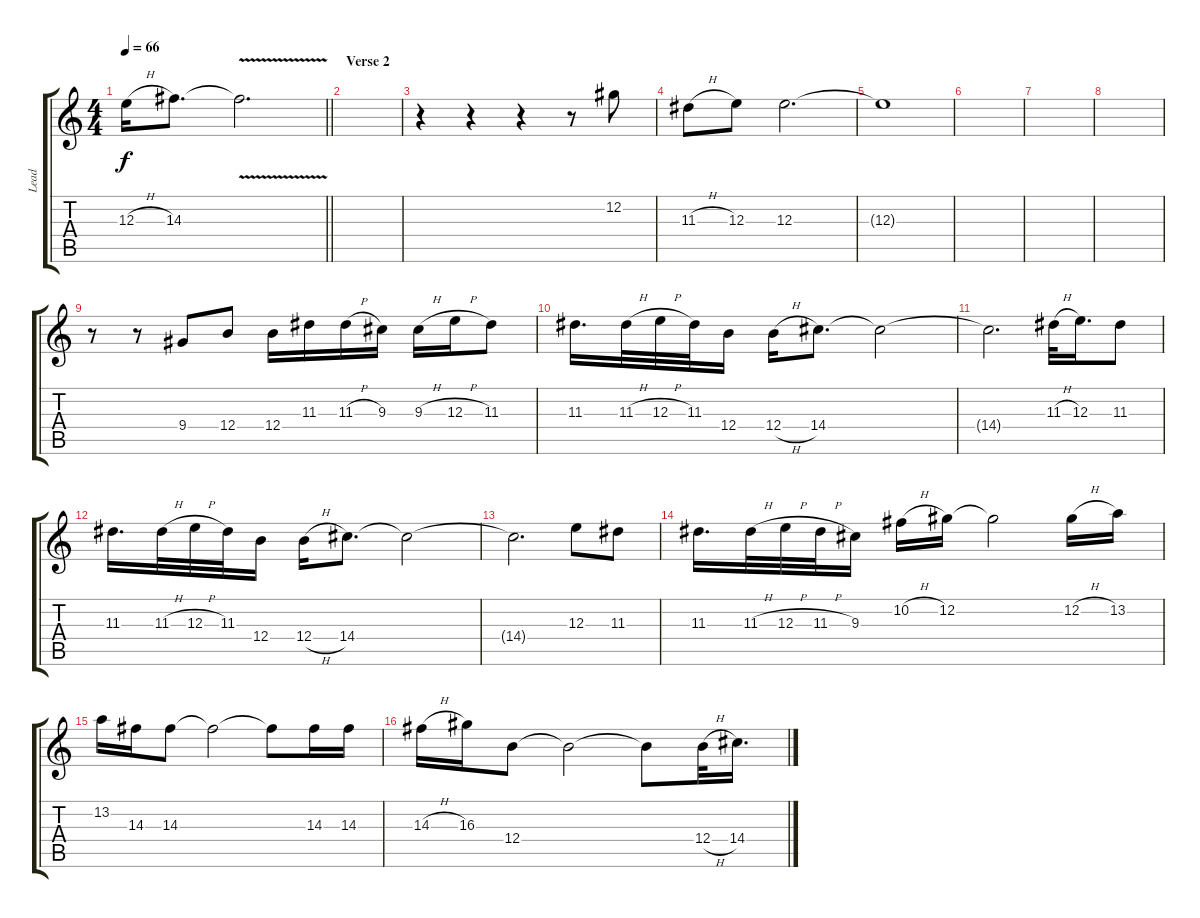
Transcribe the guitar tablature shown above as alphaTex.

\track ("Lead" "Lead") {instrument overdrivenguitar}
\staff {score tabs}
\tuning (Db4 Ab3 E3 B2 Gb2 Db2) {hide}
\ts (4 4)
\tempo 66
\clef g2
\barLineRight lightlight
\ks c
12.3{h}.16{dy f} 14.3.8{d} 14.3{v t}.2{d} |
\section ("" "Verse 2")
|
r.4 r.4 r.4 r.8 12.2.8 |
11.3{h}.8 12.3.8 12.3.2{d} |
12.3{t}.1 |
|
|
|
r.8 r.8 9.4.8 12.4.8 12.4.16 11.3.16 11.3{h}.16 9.3.16 9.3{h}.16 12.3{h}.16 11.3.8 |
11.3.16{d} 11.3{h}.32 12.3{h}.32 11.3.32 12.4.16 12.4{h}.16 14.4.8{d} 14.4{t}.2 |
14.4{t}.2{d} 11.3{h}.32 12.3.16{d} 11.3.8 |
11.3.16{d} 11.3{h}.32 12.3{h}.32 11.3.32 12.4.16 12.4{h}.16 14.4.8{d} 14.4{t}.2 |
14.4{t}.2{d} 12.3.8 11.3.8 |
11.3.16{d} 11.3{h}.32 12.3{h}.32 11.3{h}.32 9.3.16 10.2{h}.16 12.2.16 12.2{t}.2 12.2{h}.16 13.2.16 |
13.2.16 14.3.16 14.3.8 14.3{t}.2 14.3{t}.8 14.3.16 14.3.16 |
14.3{h}.16 16.3.16 12.4.8 12.4{t}.2 12.4{t}.8 12.4{h}.32 14.4.16{d}
